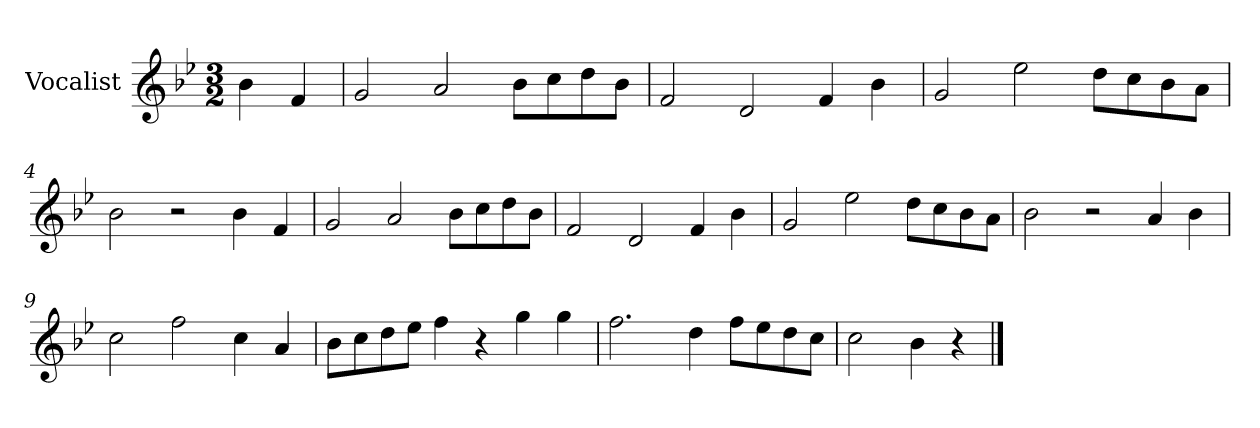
**kern
*part1
*staff1
*I"Vocalist
*k[b-e-]
*B-:
*M3/2
=
4b-
4f
=1
2g
2a
8b-L
8cc
8dd
8b-J
=2
2f
2d
4f
4b-
=3
2g
2ee-
8ddL
8cc
8b-
8aJ
=4
2b-
2r
4b-
4f
=5
2g
2a
8b-L
8cc
8dd
8b-J
=6
2f
2d
4f
4b-
=7
2g
2ee-
8ddL
8cc
8b-
8aJ
=8
2b-
2r
4a
4b-
=9
2cc
2ff
4cc
4a
=10
8b-L
8cc
8dd
8ee-J
4ff
4r
4gg
4gg
=11
2.ff
4dd
8ffL
8ee-
8dd
8ccJ
=12
2cc
4b-
4r
==
*-
